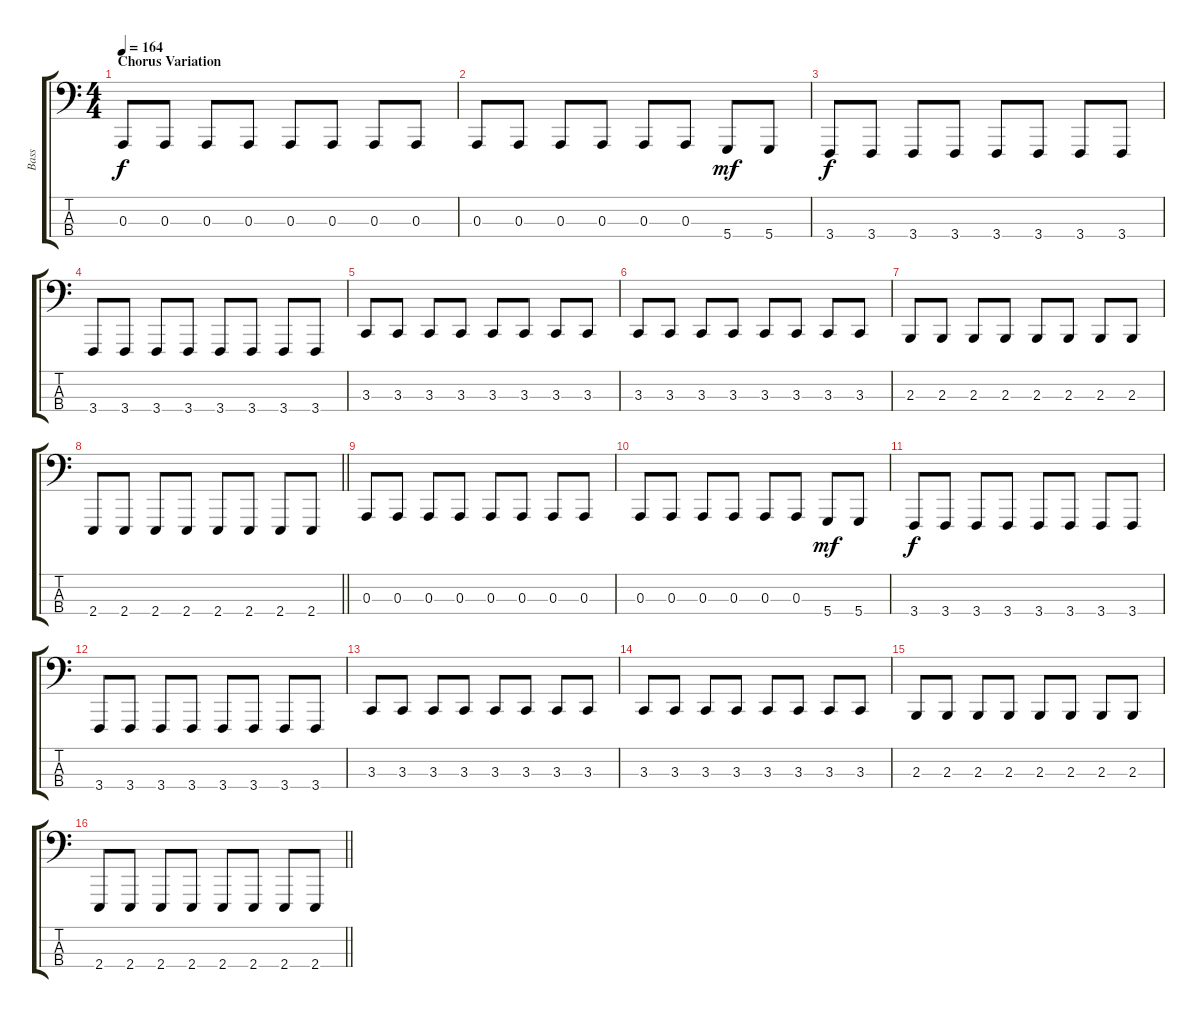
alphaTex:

\track ("Bass" "Bass") {instrument lead8bassandlead}
\staff {score tabs}
\tuning (G2 D2 A1 D1) {hide}
\ts (4 4)
\section ("" "Chorus Variation")
\tempo 164
\clef f4
\ks c
0.3.8{dy f} 0.3.8 0.3.8 0.3.8 0.3.8 0.3.8 0.3.8 0.3.8 |
0.3.8 0.3.8 0.3.8 0.3.8 0.3.8 0.3.8 5.4.8{dy mf} 5.4.8 |
3.4.8{dy f} 3.4.8 3.4.8 3.4.8 3.4.8 3.4.8 3.4.8 3.4.8 |
3.4.8 3.4.8 3.4.8 3.4.8 3.4.8 3.4.8 3.4.8 3.4.8 |
3.3.8 3.3.8 3.3.8 3.3.8 3.3.8 3.3.8 3.3.8 3.3.8 |
3.3.8 3.3.8 3.3.8 3.3.8 3.3.8 3.3.8 3.3.8 3.3.8 |
2.3.8 2.3.8 2.3.8 2.3.8 2.3.8 2.3.8 2.3.8 2.3.8 |
\barLineRight lightlight
2.4.8 2.4.8 2.4.8 2.4.8 2.4.8 2.4.8 2.4.8 2.4.8 |
0.3.8 0.3.8 0.3.8 0.3.8 0.3.8 0.3.8 0.3.8 0.3.8 |
0.3.8 0.3.8 0.3.8 0.3.8 0.3.8 0.3.8 5.4.8{dy mf} 5.4.8 |
3.4.8{dy f} 3.4.8 3.4.8 3.4.8 3.4.8 3.4.8 3.4.8 3.4.8 |
3.4.8 3.4.8 3.4.8 3.4.8 3.4.8 3.4.8 3.4.8 3.4.8 |
3.3.8 3.3.8 3.3.8 3.3.8 3.3.8 3.3.8 3.3.8 3.3.8 |
3.3.8 3.3.8 3.3.8 3.3.8 3.3.8 3.3.8 3.3.8 3.3.8 |
2.3.8 2.3.8 2.3.8 2.3.8 2.3.8 2.3.8 2.3.8 2.3.8 |
\barLineRight lightlight
2.4.8 2.4.8 2.4.8 2.4.8 2.4.8 2.4.8 2.4.8 2.4.8
